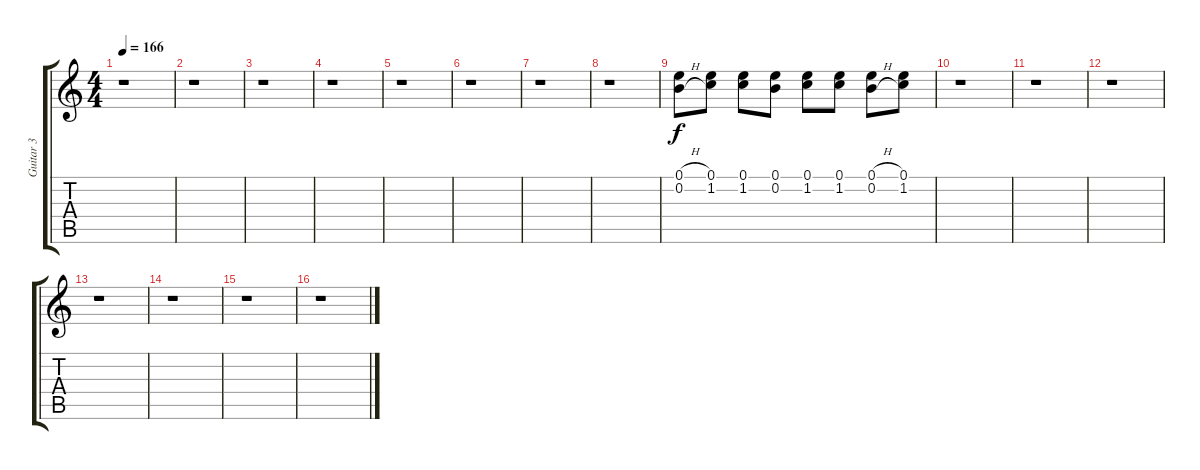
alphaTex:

\track ("Guitar 3" "Guitar 3") {instrument distortionguitar}
\staff {score tabs}
\tuning (E4 B3 G3 D3 A2 E2) {hide}
\ts (4 4)
\tempo 166
\clef g2
\ks c
r.1{dy f} |
r.1 |
r.1 |
r.1 |
r.1 |
r.1 |
r.1 |
r.1 |
(0.1{h} 0.2{h}).8 (0.1 1.2).8 (0.1 1.2).8 (0.1 0.2).8 (0.1 1.2).8 (0.1 1.2).8 (0.1{h} 0.2{h}).8 (0.1 1.2).8 |
r.1 |
r.1 |
r.1 |
r.1 |
r.1 |
r.1 |
r.1
